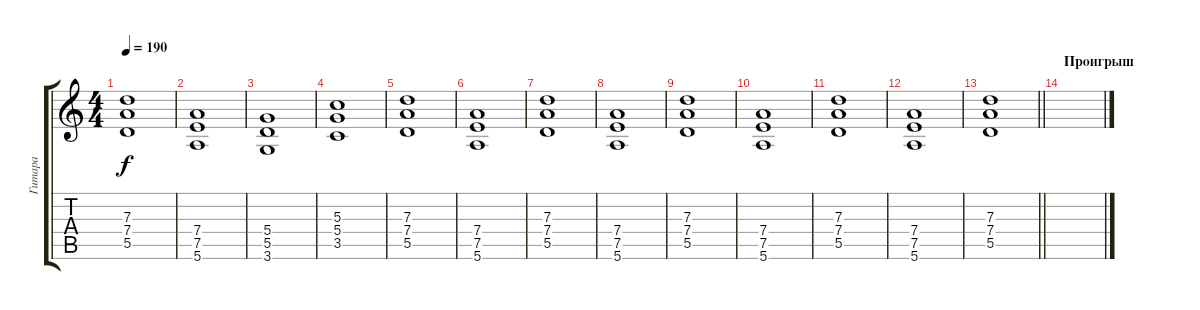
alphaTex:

\track ("Гитара" "Гитара") {instrument distortionguitar}
\staff {score tabs}
\tuning (E4 B3 G3 D3 A2 E2) {hide}
\ts (4 4)
\tempo 190
\clef g2
\ks c
(7.3 7.4 5.5).1{dy f} |
(7.4 7.5 5.6).1 |
(5.4 5.5 3.6).1 |
(5.3 5.4 3.5).1 |
(7.3 7.4 5.5).1 |
(7.4 7.5 5.6).1 |
(7.3 7.4 5.5).1 |
(7.4 7.5 5.6).1 |
(7.3 7.4 5.5).1 |
(7.4 7.5 5.6).1 |
(7.3 7.4 5.5).1 |
(7.4 7.5 5.6).1 |
\barLineRight lightlight
(7.3 7.4 5.5).1 |
\section ("" "Проигрыш")
